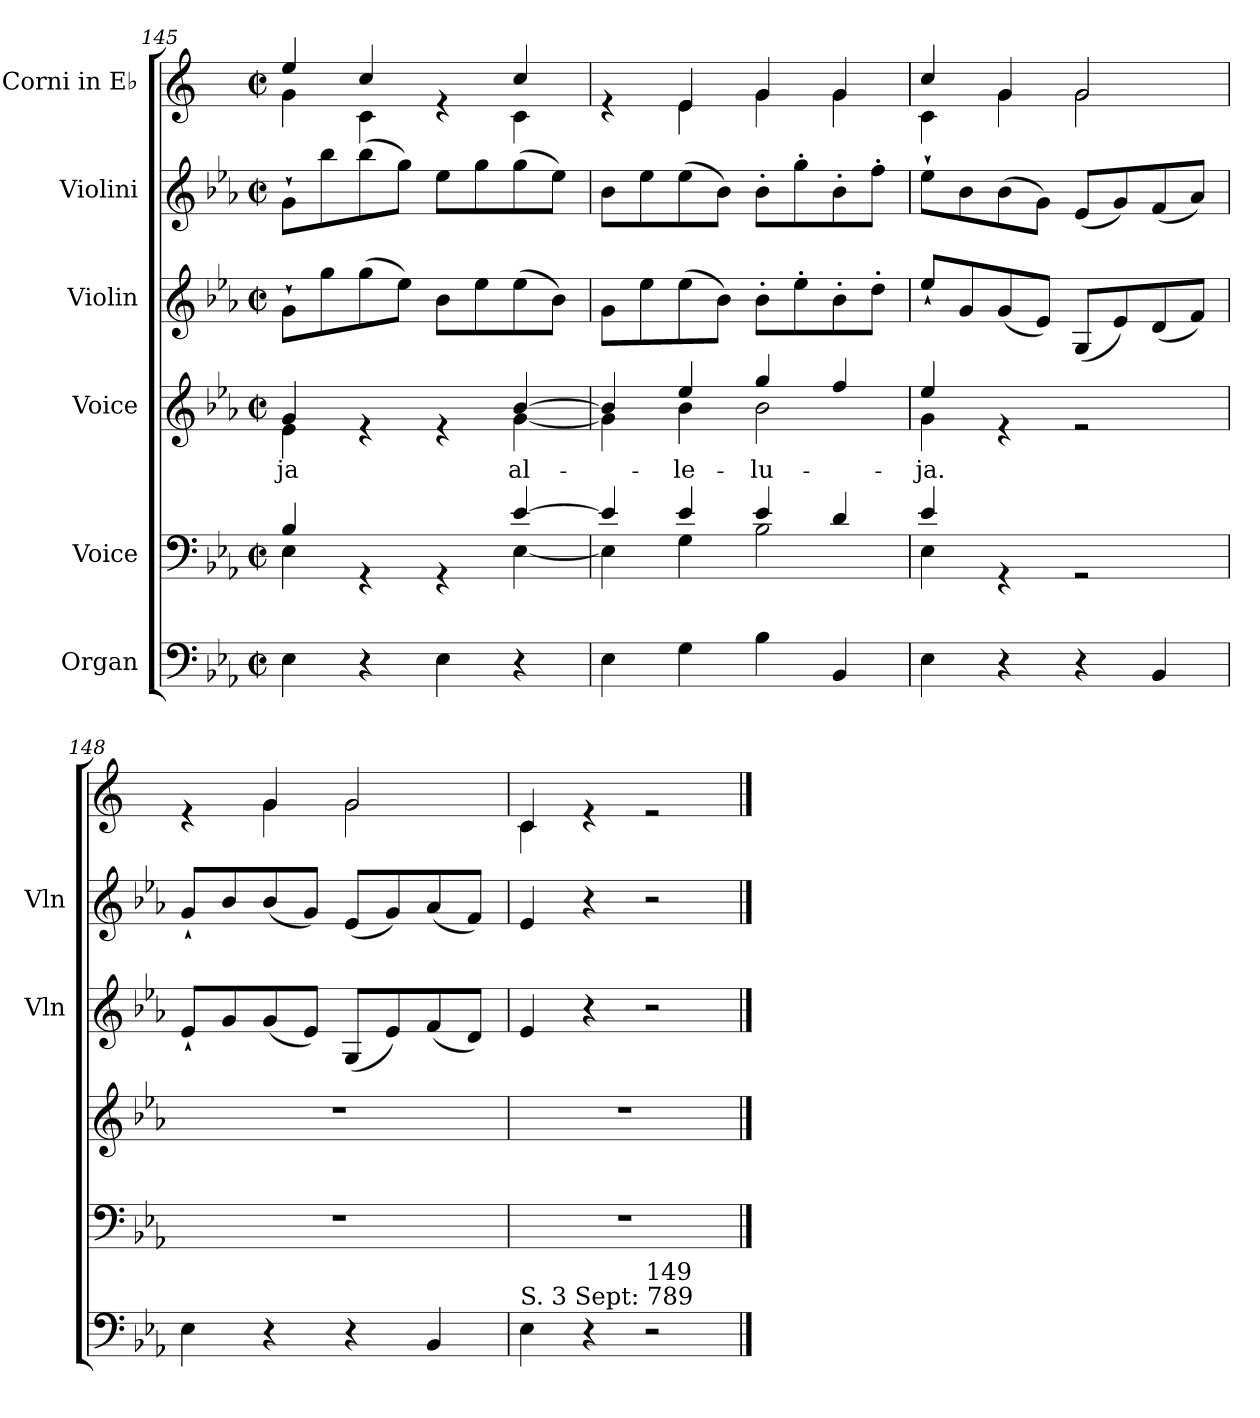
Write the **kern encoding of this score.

**kern	**kern	**kern	**text	**kern	**kern	**kern
*part6	*part5	*part4	*part4	*part3	*part2	*part1
*staff6	*staff5	*staff4	*staff4	*staff3	*staff2	*staff1
*I"Organ	*I"Voice	*I"Voice	*	*I"Violin	*I"Violini	*I"Corni in E♭
*	*	*	*	*I'Vln	*I'Vln	*
*clefF4	*clefF4	*clefG2	*	*clefG2	*clefG2	*clefG2
*	*	*	*	*	*	*ITrd5c9
*k[b-e-a-]	*k[b-e-a-]	*k[b-e-a-]	*	*k[b-e-a-]	*k[b-e-a-]	*k[b-e-a-]
*M2/2	*M2/2	*M2/2	*	*M2/2	*M2/2	*M2/2
*met(c|)	*met(c|)	*met(c|)	*	*met(c|)	*met(c|)	*met(c|)
=145	=145	=145	=145	=145	=145	=145
*	*^	*	*	*	*	*
!	!	!	!	!LO:LY:b	!	!	!
*	*	*	*^	*	*	*	*^
4E-\	4B-/	4E-\	4g/	4e-\	-ja	8g`\L	8g`\L	4g/	4B-\
.	.	.	.	.	.	8gg\	8bb-\	.	.
4r	4rGG	2ryy	4re	2ryy	.	(8gg\	(8bb-\	4e-/	4E-\
.	.	.	.	.	.	8ee-\J)	8gg\J)	.	.
4E-\	4rGG	.	4re	.	.	8b-\L	8ee-\L	4re	4ryy
.	.	.	.	.	.	8ee-\	8gg\	.	.
!	!	!	!	!	!LO:LY:b	!	!	!	!
4r	[4e-/	[4E-\	[4b-/	[4g\	al-	(8ee-\	(8gg\	4e-/	4E-\
.	.	.	.	.	.	8b-\J)	8ee-\J)	.	.
=146	=146	=146	=146	=146	=146	=146	=146	=146	=146
4E-\	4e-/]	4E-\]	4b-/]	4g\]	.	8g\L	8b-\L	4re	4ryy
.	.	.	.	.	.	8ee-\	8ee-\	.	.
!	!	!	!	!	!LO:LY:b	!	!	!	!
4G\	4e-/	4G\	4ee-/	4b-\	-le-	(8ee-\	(8ee-\	4G/	4G\
.	.	.	.	.	.	8b-\J)	8b-\J)	.	.
!	!	!	!	!	!LO:LY:b	!	!	!	!
4B-\	4e-/	2B-\	4gg/	2b-\	-lu-	8b-'\L	8b-'\L	4B-/	4B-\
.	.	.	.	.	.	8ee-'\	8gg'\	.	.
4BB-/	4d/	.	4ff/	.	.	8b-'\	8b-'\	4B-/	4B-\
.	.	.	.	.	.	8dd'\J	8ff'\J	.	.
=147	=147	=147	=147	=147	=147	=147	=147	=147	=147
!	!	!	!	!	!LO:LY:b	!	!	!	!
4E-\	4e-/	4E-\	4ee-/	4g\	-ja.	8ee-`/L	8ee-`\L	4e-/	4E-\
.	.	.	.	.	.	8g/	8b-\	.	.
4r	4rGG	2.ryy	4re	2.ryy	.	(8g/	(8b-\	4B-/	4B-\
.	.	.	.	.	.	8e-/J)	8g\J)	.	.
4r	2rGG	.	2re	.	.	(8G/L	(8e-/L	2B-/	2B-\
.	.	.	.	.	.	8e-/)	8g/)	.	.
4BB-/	.	.	.	.	.	(8d/	(8f/	.	.
.	.	.	.	.	.	8f/J)	8a-/J)	.	.
*	*v	*v	*	*	*	*	*	*	*
*	*	*v	*v	*	*	*	*	*
=148	=148	=148	=148	=148	=148	=148	=148
4E-\	1r	1r	.	8e-`/L	8g`/L	4re	4ryy
.	.	.	.	8g/	8b-/	.	.
4r	.	.	.	(8g/	(8b-/	4B-/	4B-\
.	.	.	.	8e-/J)	8g/J)	.	.
4r	.	.	.	(8G/L	(8e-/L	2B-/	2B-\
.	.	.	.	8e-/)	8g/)	.	.
4BB-/	.	.	.	(8f/	(8a-/	.	.
.	.	.	.	8d/J)	8f/J)	.	.
=149	=149	=149	=149	=149	=149	=149	=149
!LO:TX:a:t=S. 3 Sept&colon; 789	!	!	!	!	!	!	!
4E-\	1r	1r	.	4e-/	4e-/	4E-/	4E-\
4r	.	.	.	4r	4r	4re	2.ryy
!LO:TX:a:t=149	!	!	!	!	!	!	!
2r	.	.	.	2r	2r	2re	.
*	*	*	*	*	*	*v	*v
==	==	==	==	==	==	==
*-	*-	*-	*-	*-	*-	*-
